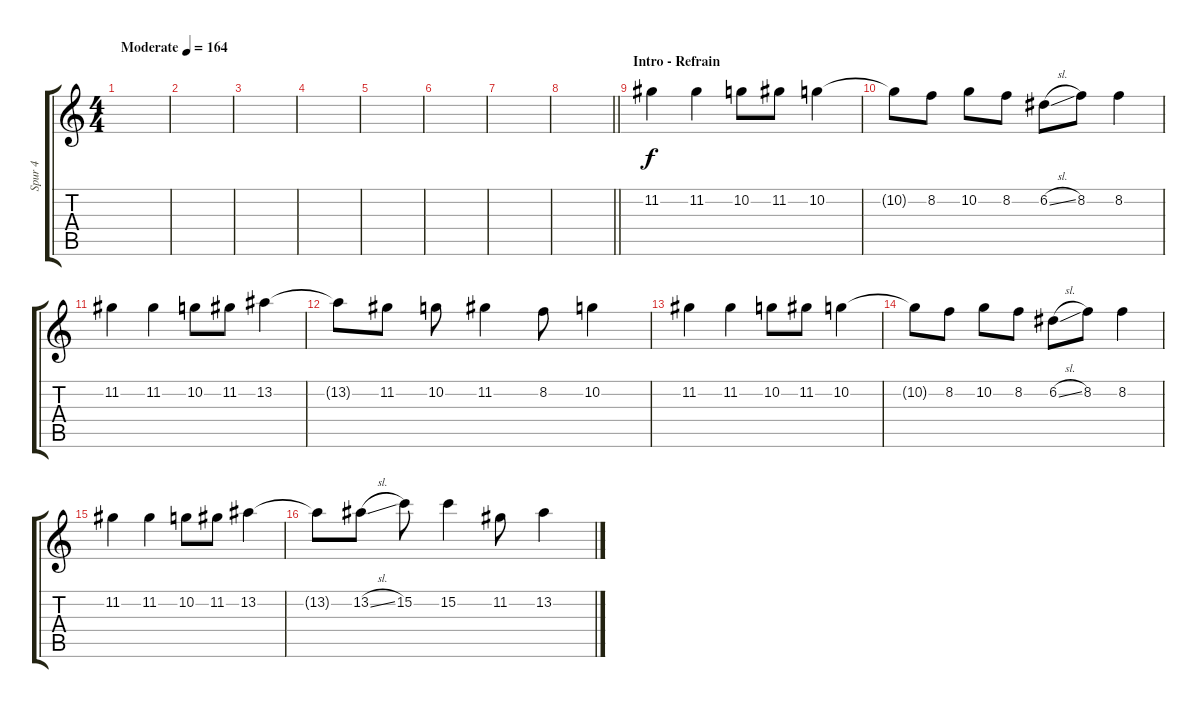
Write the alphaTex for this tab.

\track ("Spur 4" "Spur 4") {instrument distortionguitar}
\staff {score tabs}
\tuning (D4 A3 F3 C3 G2 C2) {hide}
\ts (4 4)
\tempo (164 "Moderate")
\clef g2
\ks c
|
|
|
|
|
|
|
\barLineRight lightlight
|
\section ("" "Intro - Refrain")
11.2.4 11.2.4 10.2.8 11.2.8 10.2.4 |
10.2{t}.8 8.2.8 10.2.8 8.2.8 6.2{sl}.8 8.2.8 8.2.4 |
11.2.4 11.2.4 10.2.8 11.2.8 13.2.4 |
13.2{t}.8 11.2.8 10.2.8 11.2.4 8.2.8 10.2.4 |
11.2.4 11.2.4 10.2.8 11.2.8 10.2.4 |
10.2{t}.8 8.2.8 10.2.8 8.2.8 6.2{sl}.8 8.2.8 8.2.4 |
11.2.4 11.2.4 10.2.8 11.2.8 13.2.4 |
13.2{t}.8 13.2{sl}.8 15.2.8 15.2.4 11.2.8 13.2.4
